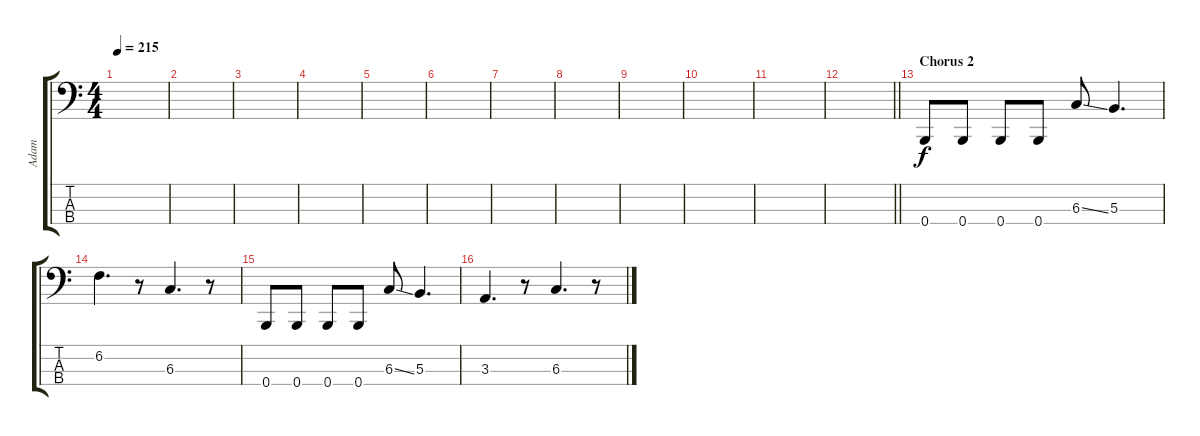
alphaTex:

\track ("Adam" "Adam") {instrument electricbasspick}
\staff {score tabs}
\tuning (E2 B1 Gb1 B0) {hide}
\ts (4 4)
\tempo 215
\clef f4
\ks c
|
|
|
|
|
|
|
|
|
|
|
\barLineRight lightlight
|
\section ("" "Chorus 2")
0.4.8 0.4.8 0.4.8 0.4.8 6.3{ss}.8 5.3.4{d} |
6.2.4{d} r.8 6.3.4{d} r.8 |
0.4.8 0.4.8 0.4.8 0.4.8 6.3{ss}.8 5.3.4{d} |
3.3.4{d} r.8 6.3.4{d} r.8
